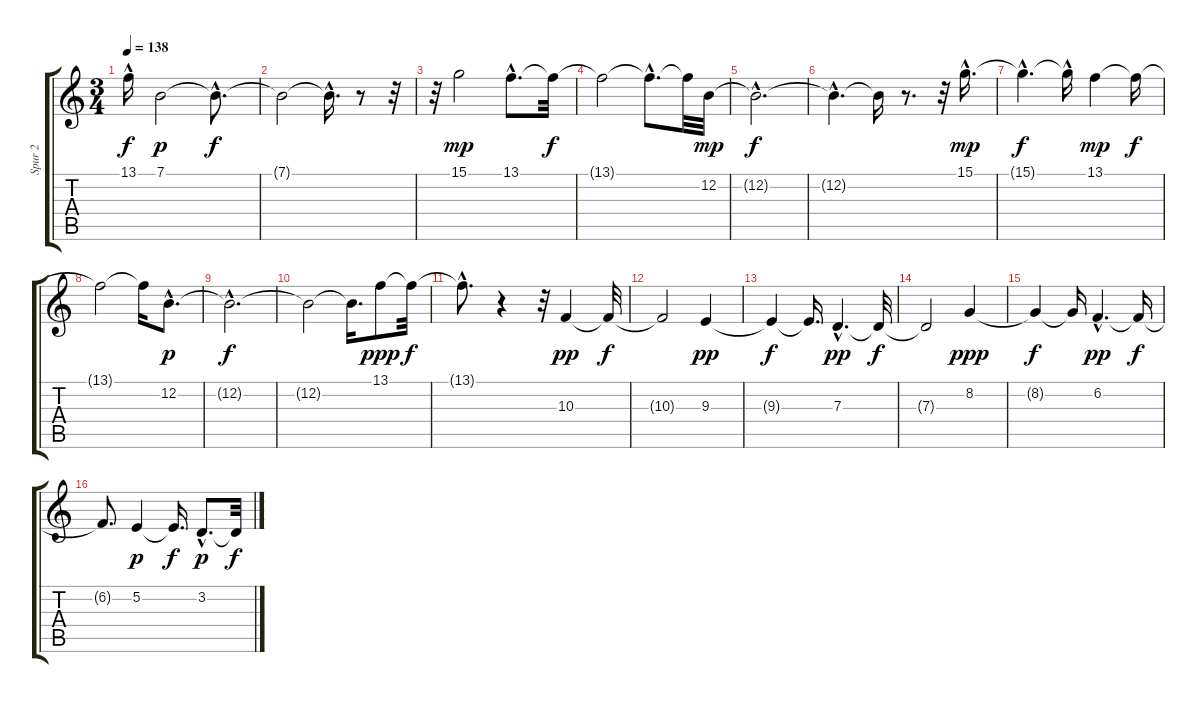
\track ("Spur 2" "Spur 2") {instrument synthstrings1}
\staff {score tabs}
\tuning (E4 B3 G3 D3 A2 E2) {hide}
\ts (3 4)
\tempo 138
\clef g2
\ks c
13.1{hac t}.16{dy f} 7.1.2{dy p} 7.1{hac t}.8{d dy f} |
7.1{t}.2 7.1{hac t}.16{d} r.8 r.32 |
r.32 15.1.2{dy mp} 13.1{hac}.8{d} 13.1{t}.32{dy f} |
13.1{t}.2 13.1{hac t}.8{d} 13.1{t}.32 12.2.32{dy mp} |
12.2{hac t}.2{d dy f} |
12.2{hac t}.4{d} 12.2{t}.16 r.8{d} r.32 15.1{hac}.16{d dy mp} |
15.1{hac t}.4{d dy f} 15.1{hac t}.16 13.1.4{dy mp} 13.1{t}.16{dy f} |
13.1{t}.2 13.1{t}.16 12.2{hac}.8{d dy p} |
12.2{hac t}.2{d dy f} |
12.2{t}.2 12.2{t}.16{d} 13.1.8{dy ppp} 13.1{t}.32{dy f} |
13.1{hac t}.8{d} r.4 r.32 10.3.4{dy pp} 10.3{t}.32{dy f} |
10.3{t}.2 9.3.4{dy pp} |
9.3{t}.4{dy f} 9.3{t}.16{d} 7.3{hac}.4{d dy pp} 7.3{t}.32{dy f} |
7.3{t}.2 8.2.4{dy ppp} |
8.2{t}.4{dy f} 8.2{t}.16 6.2{hac}.4{d dy pp} 6.2{t}.16{dy f} |
6.2{t}.8{d} 5.2.4{dy p} 5.2{t}.16{d dy f} 3.2{hac}.8{d dy p} 3.2{t}.32{dy f}
